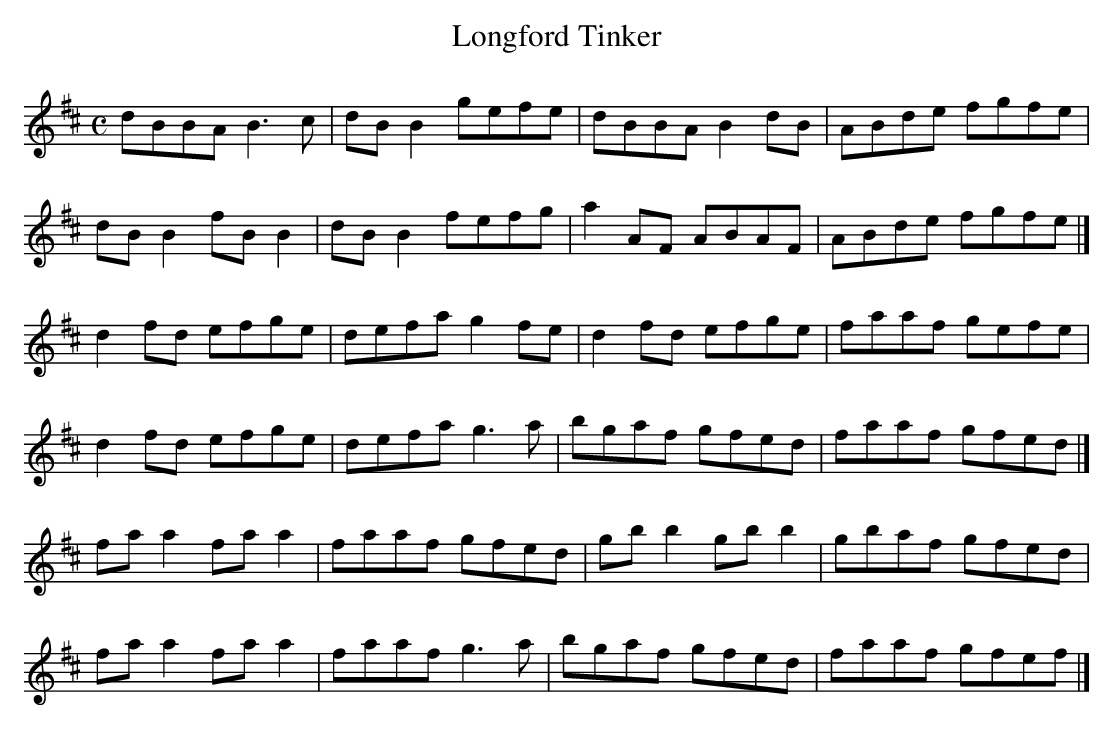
X:1
T:Longford Tinker
M:C
L:1/8
K:B Minor
dBBA B3c|dBB2 gefe|dBBA B2dB|ABde fgfe|!
dBB2 fBB2|dBB2 fefg|a2AF ABAF|ABde fgfe|]!
d2fd efge|defa g2fe|d2fd efge|faaf gefe|!
d2fd efge|defa g3a|bgaf gfed|faaf gfed|]!
faa2 faa2|faaf gfed|gbb2 gbb2|gbaf gfed|!
faa2 faa2|faaf g3a|bgaf gfed|faaf gfef|]!
